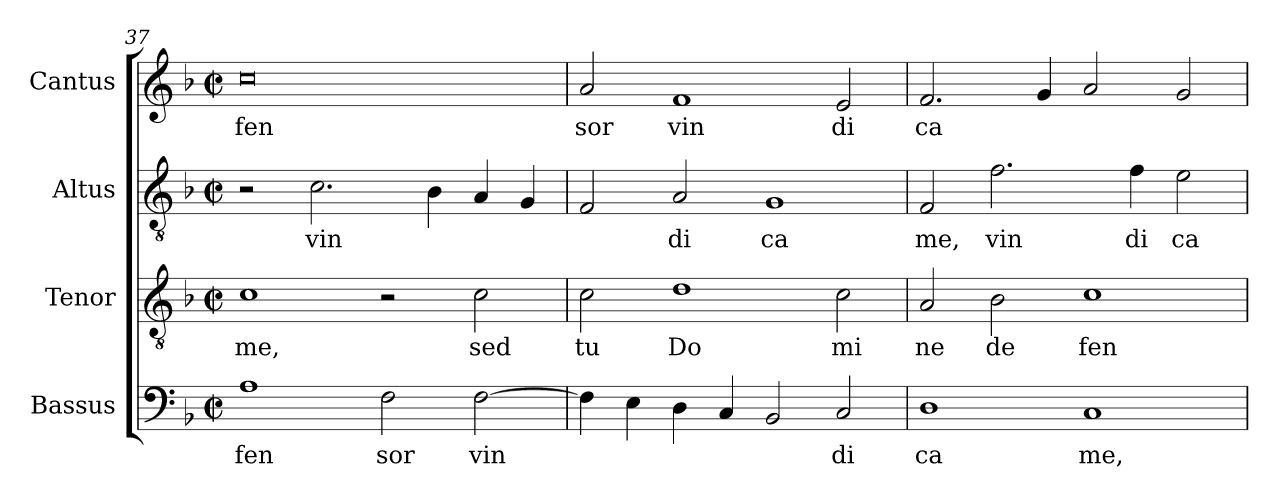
**kern	**text	**kern	**text	**kern	**text	**kern	**text
*part4	*part4	*part3	*part3	*part2	*part2	*part1	*part1
*staff4	*staff4	*staff3	*staff3	*staff2	*staff2	*staff1	*staff1
*I"Bassus	*	*I"Tenor	*	*I"Altus	*	*I"Cantus	*
*clefF4	*	*clefGv2	*	*clefGv2	*	*clefG2	*
*k[b-]	*	*k[b-]	*	*k[b-]	*	*k[b-]	*
*F:	*	*F:	*	*F:	*	*F:	*
*M2/2	*	*M2/2	*	*M2/2	*	*M2/2	*
*met(c|)	*	*met(c|)	*	*met(c|)	*	*met(c|)	*
=37	=37	=37	=37	=37	=37	=37	=37
!	!LO:LY:b:cj	!	!LO:LY:b:cj	!	!	!	!LO:LY:b:cj
1A	fen	1c	me,	2r	.	0cc	fen
!	!	!	!	!	!LO:LY:b	!	!
.	.	.	.	2.c\	vin	.	.
!	!LO:LY:b:cj	!	!	!	!	!	!
2F\	sor	2r	.	.	.	.	.
.	.	.	.	4B-\	.	.	.
!	!LO:LY:b	!	!LO:LY:b:cj	!	!	!	!
[>2F\	vin	2c\	sed	4A/	.	.	.
.	.	.	.	4G/	.	.	.
=38	=38	=38	=38	=38	=38	=38	=38
!	!	!	!LO:LY:b:cj	!	!	!	!LO:LY:b:cj
4F\]	.	2c\	tu	2F/	.	2a/	sor
4E\	.	.	.	.	.	.	.
!	!	!	!LO:LY:b:cj	!	!LO:LY:b:cj	!	!LO:LY:b:cj
4D\	.	1d	Do	2A/	di	1f	vin
4C/	.	.	.	.	.	.	.
!	!	!	!	!	!LO:LY:b:cj	!	!
2BB-/	.	.	.	1G	ca	.	.
!	!LO:LY:b:cj	!	!LO:LY:b:cj	!	!	!	!LO:LY:b:cj
2C/	di	2c\	mi	.	.	2e/	di
=39	=39	=39	=39	=39	=39	=39	=39
!	!LO:LY:b:cj	!	!LO:LY:b:cj	!	!LO:LY:b:cj	!	!LO:LY:b:cj
1D	ca	2A/	ne	2F/	me,	2.f/	ca
!	!	!	!LO:LY:b:cj	!	!LO:LY:b:cj	!	!
.	.	2B-\	de	2.f\	vin	.	.
.	.	.	.	.	.	4g/	.
!	!LO:LY:b:cj	!	!LO:LY:b:cj	!	!	!	!
1C	me,	1c	fen	.	.	2a/	.
!	!	!	!	!	!LO:LY:b:cj	!	!
.	.	.	.	4f\	di	.	.
!	!	!	!	!	!LO:LY:b:cj	!	!
.	.	.	.	2e\	ca	2g/	.
=	=	=	=	=	=	=	=
*-	*-	*-	*-	*-	*-	*-	*-
